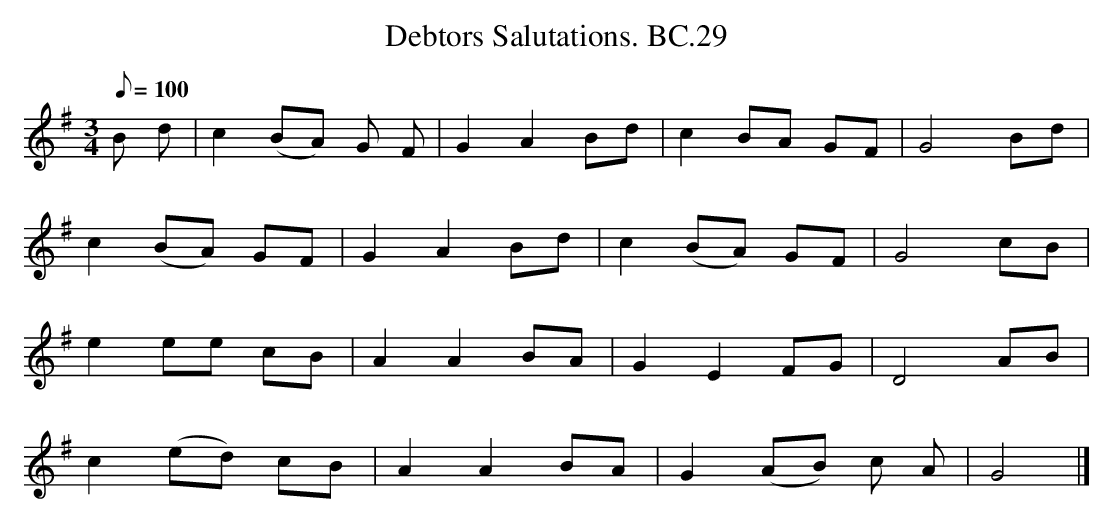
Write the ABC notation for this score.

X:1
T:Debtors Salutations. BC.29
M:3/4
L:1/8
Q:1/8=100
K:G
B d|c2 (BA) G F|G2 A2 Bd|c2 BA GF|G4 Bd|
c2 (BA) GF|G2 A2 Bd|c2 (BA) GF|G4 cB|
e2 ee cB|A2 A2 BA|G2 E2 FG|D4 AB|
c2 (ed) cB|A2 A2 BA|G2 (AB) c A|G4|]
